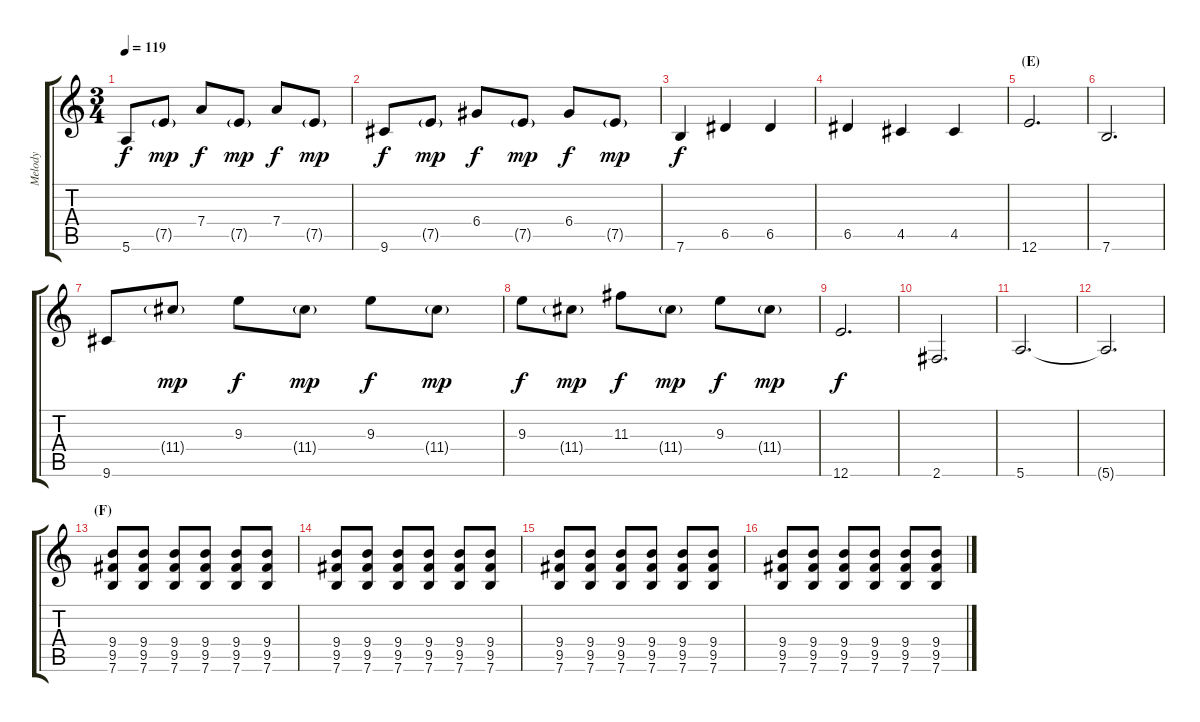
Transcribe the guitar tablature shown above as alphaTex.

\track ("Melody" "Melody") {instrument electricguitarjazz}
\staff {score tabs}
\tuning (E4 B3 G3 D3 A2 E2) {hide}
\ts (3 4)
\tempo 119
\clef g2
\ks c
5.6.8{dy f} 7.5{g}.8{dy mp} 7.4.8{dy f} 7.5{g}.8{dy mp} 7.4.8{dy f} 7.5{g}.8{dy mp} |
9.6.8{dy f} 7.5{g}.8{dy mp} 6.4.8{dy f} 7.5{g}.8{dy mp} 6.4.8{dy f} 7.5{g}.8{dy mp} |
7.6.4{dy f} 6.5.4 6.5.4 |
6.5.4 4.5.4 4.5.4 |
\section ("" "(E)")
12.6.2{d} |
7.6.2{d} |
9.6.8 11.4{g}.8{dy mp} 9.3.8{dy f} 11.4{g}.8{dy mp} 9.3.8{dy f} 11.4{g}.8{dy mp} |
9.3.8{dy f} 11.4{g}.8{dy mp} 11.3.8{dy f} 11.4{g}.8{dy mp} 9.3.8{dy f} 11.4{g}.8{dy mp} |
12.6.2{d dy f} |
2.6.2{d} |
5.6.2{d} |
5.6{t}.2{d} |
\section ("" "(F)")
(9.4 9.5 7.6).8 (9.4 9.5 7.6).8 (9.4 9.5 7.6).8 (9.4 9.5 7.6).8 (9.4 9.5 7.6).8 (9.4 9.5 7.6).8 |
(9.4 9.5 7.6).8 (9.4 9.5 7.6).8 (9.4 9.5 7.6).8 (9.4 9.5 7.6).8 (9.4 9.5 7.6).8 (9.4 9.5 7.6).8 |
(9.4 9.5 7.6).8 (9.4 9.5 7.6).8 (9.4 9.5 7.6).8 (9.4 9.5 7.6).8 (9.4 9.5 7.6).8 (9.4 9.5 7.6).8 |
(9.4 9.5 7.6).8 (9.4 9.5 7.6).8 (9.4 9.5 7.6).8 (9.4 9.5 7.6).8 (9.4 9.5 7.6).8 (9.4 9.5 7.6).8
